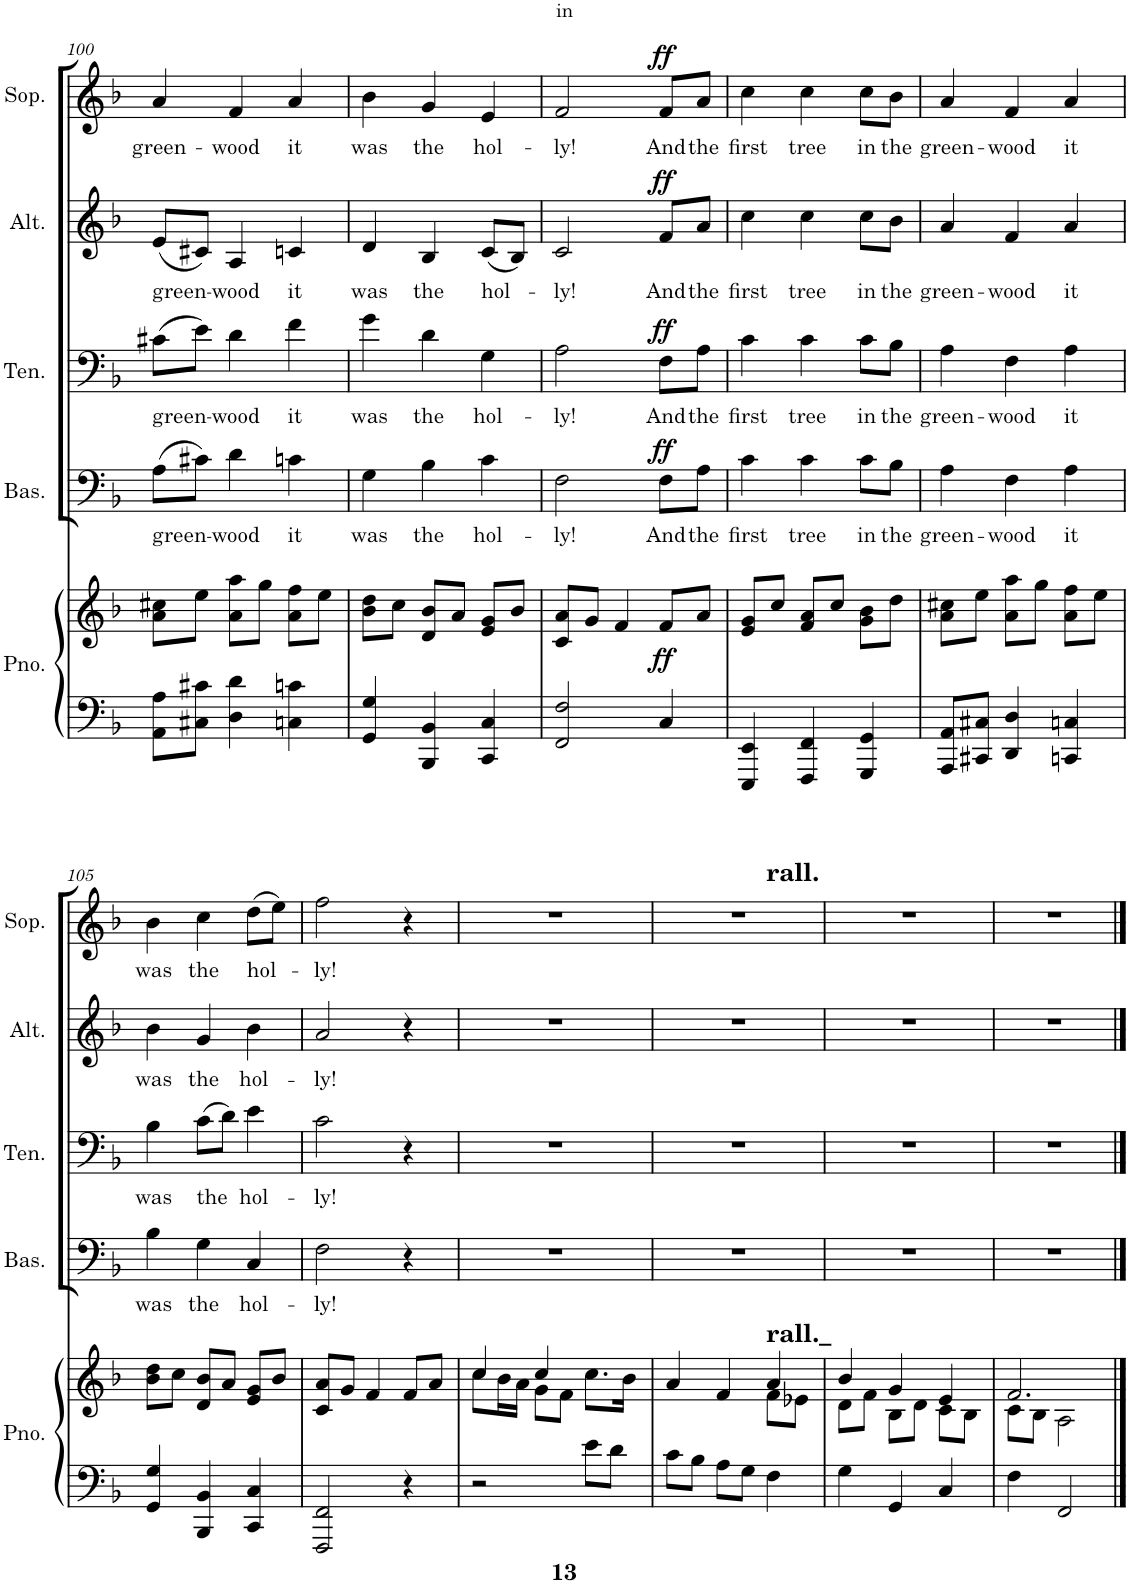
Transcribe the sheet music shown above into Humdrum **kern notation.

**kern	**kern	**dynam	**kern	**text	**dynam	**kern	**text	**dynam	**kern	**text	**dynam	**kern	**text	**dynam
*part5	*part5	*part5	*part4	*part4	*part4	*part3	*part3	*part3	*part2	*part2	*part2	*part1	*part1	*part1
*staff6	*staff5	*staff5/6	*staff4	*staff4	*staff4	*staff3	*staff3	*staff3	*staff2	*staff2	*staff2	*staff1	*staff1	*staff1
*I"Piano	*	*	*I"Bass	*	*	*I"Tenor	*	*	*I"Alto	*	*	*I"Soprano	*	*
*I'Pno.	*	*	*I'Bas.	*	*	*I'Ten.	*	*	*I'Alt.	*	*	*I'Sop.	*	*
!!LO:PB:g=z
*clefF4	*clefG2	*	*clefF4	*	*	*clefF4	*	*	*clefG2	*	*	*clefG2	*	*
*k[b-]	*k[b-]	*	*k[b-]	*	*	*k[b-]	*	*	*k[b-]	*	*	*k[b-]	*	*
*M3/4	*M3/4	*	*M3/4	*	*	*M3/4	*	*	*M3/4	*	*	*M3/4	*	*
=100	=100	=100	=100	=100	=100	=100	=100	=100	=100	=100	=100	=100	=100	=100
!	!	!	!	!LO:LY:b	!	!	!LO:LY:b	!	!	!LO:LY:b	!	!	!LO:LY:b	!
8AA\ 8A\L	8a\ 8cc#X\L	.	(8A\L	green-	.	(8c#X\L	green-	.	(8e/L	green-	.	4a/	green-	.
8C#X\ 8c#X\J	8ee\J	.	8c#X\J)	.	.	8e\J)	.	.	8c#X/J)	.	.	.	.	.
!	!	!	!	!LO:LY:b	!	!	!LO:LY:b	!	!	!LO:LY:b	!	!	!LO:LY:b	!
4D\ 4d\	8a\ 8aa\L	.	4d\	-wood	.	4d\	-wood	.	4A/	-wood	.	4f/	-wood	.
.	8gg\J	.	.	.	.	.	.	.	.	.	.	.	.	.
!	!	!	!	!LO:LY:b	!	!	!LO:LY:b	!	!	!LO:LY:b	!	!	!LO:LY:b	!
4Cn\ 4cn\	8a\ 8ff\L	.	4cn\	it	.	4f\	it	.	4cn/	it	.	4a/	it	.
.	8ee\J	.	.	.	.	.	.	.	.	.	.	.	.	.
=101	=101	=101	=101	=101	=101	=101	=101	=101	=101	=101	=101	=101	=101	=101
!	!	!	!	!LO:LY:b	!	!	!LO:LY:b	!	!	!LO:LY:b	!	!	!LO:LY:b	!
4GG/ 4G/	8b-\ 8dd\L	.	4G\	was	.	4g\	was	.	4d/	was	.	4b-\	was	.
.	8cc\J	.	.	.	.	.	.	.	.	.	.	.	.	.
!	!	!	!	!LO:LY:b	!	!	!LO:LY:b	!	!	!LO:LY:b	!	!	!LO:LY:b	!
4BBB-/ 4BB-/	8d/ 8b-/L	.	4B-\	the	.	4d\	the	.	4B-/	the	.	4g/	the	.
.	8a/J	.	.	.	.	.	.	.	.	.	.	.	.	.
!	!	!	!	!LO:LY:b	!	!	!LO:LY:b	!	!	!LO:LY:b	!	!	!LO:LY:b	!
4CC/ 4C/	8e/ 8g/L	.	4c\	hol-	.	4G\	hol-	.	(8c/L	hol-	.	4e/	hol-	.
.	8b-/J	.	.	.	.	.	.	.	8B-/J)	.	.	.	.	.
=102	=102	=102	=102	=102	=102	=102	=102	=102	=102	=102	=102	=102	=102	=102
!	!	!	!	!LO:LY:b	!	!	!LO:LY:b	!	!	!LO:LY:b	!	!	!LO:LY:b	!
2FF/ 2F/	8c/ 8a/L	.	2F\	-ly!	.	2A\	-ly!	.	2c/	-ly!	.	2f/	-ly!	.
.	8g/J	.	.	.	.	.	.	.	.	.	.	.	.	.
.	4f/	.	.	.	.	.	.	.	.	.	.	.	.	.
!	!	!LO:DY:b	!	!LO:LY:b	!LO:DY:a	!	!LO:LY:b	!LO:DY:a	!	!LO:LY:b	!LO:DY:a	!	!LO:LY:b	!LO:DY:a
4C/	8f/L	ff	8F\L	And	ff	8F\L	And	ff	8f/L	And	ff	8f/L	And	ff
!	!	!	!	!LO:LY:b	!	!	!LO:LY:b	!	!	!LO:LY:b	!	!	!LO:LY:b	!
.	8a/J	.	8A\J	the	.	8A\J	the	.	8a/J	the	.	8a/J	the	.
=103	=103	=103	=103	=103	=103	=103	=103	=103	=103	=103	=103	=103	=103	=103
!	!	!	!	!LO:LY:b	!	!	!LO:LY:b	!	!	!LO:LY:b	!	!	!LO:LY:b	!
4EEE/ 4EE/	8e/ 8g/L	.	4c\	first	.	4c\	first	.	4cc\	first	.	4cc\	first	.
.	8cc/J	.	.	.	.	.	.	.	.	.	.	.	.	.
!	!	!	!	!LO:LY:b	!	!	!LO:LY:b	!	!	!LO:LY:b	!	!	!LO:LY:b	!
4FFF/ 4FF/	8f/ 8a/L	.	4c\	tree	.	4c\	tree	.	4cc\	tree	.	4cc\	tree	.
.	8cc/J	.	.	.	.	.	.	.	.	.	.	.	.	.
!	!	!	!	!LO:LY:b	!	!	!LO:LY:b	!	!	!LO:LY:b	!	!	!LO:LY:b	!
4GGG/ 4GG/	8g\ 8b-\L	.	8c\L	in	.	8c\L	in	.	8cc\L	in	.	8cc\L	in	.
!	!	!	!	!LO:LY:b	!	!	!LO:LY:b	!	!	!LO:LY:b	!	!	!LO:LY:b	!
.	8dd\J	.	8B-\J	the	.	8B-\J	the	.	8b-\J	the	.	8b-\J	the	.
=104	=104	=104	=104	=104	=104	=104	=104	=104	=104	=104	=104	=104	=104	=104
!	!	!	!	!LO:LY:b	!	!	!LO:LY:b	!	!	!LO:LY:b	!	!	!LO:LY:b	!
8AAA/ 8AA/L	8a\ 8cc#X\L	.	4A\	green-	.	4A\	green-	.	4a/	green-	.	4a/	green-	.
8CC#X/ 8C#X/J	8ee\J	.	.	.	.	.	.	.	.	.	.	.	.	.
!	!	!	!	!LO:LY:b	!	!	!LO:LY:b	!	!	!LO:LY:b	!	!	!LO:LY:b	!
4DD/ 4D/	8a\ 8aa\L	.	4F\	-wood	.	4F\	-wood	.	4f/	-wood	.	4f/	-wood	.
.	8gg\J	.	.	.	.	.	.	.	.	.	.	.	.	.
!	!	!	!	!LO:LY:b	!	!	!LO:LY:b	!	!	!LO:LY:b	!	!	!LO:LY:b	!
4CCn/ 4Cn/	8a\ 8ff\L	.	4A\	it	.	4A\	it	.	4a/	it	.	4a/	it	.
.	8ee\J	.	.	.	.	.	.	.	.	.	.	.	.	.
!!LO:LB:g=z
=105	=105	=105	=105	=105	=105	=105	=105	=105	=105	=105	=105	=105	=105	=105
!	!	!	!	!LO:LY:b	!	!	!LO:LY:b	!	!	!LO:LY:b	!	!	!LO:LY:b	!
4GG/ 4G/	8b-\ 8dd\L	.	4B-\	was	.	4B-\	was	.	4b-\	was	.	4b-\	was	.
.	8cc\J	.	.	.	.	.	.	.	.	.	.	.	.	.
!	!	!	!	!LO:LY:b	!	!	!LO:LY:b	!	!	!LO:LY:b	!	!	!LO:LY:b	!
4BBB-/ 4BB-/	8d/ 8b-/L	.	4G\	the	.	(8c\L	the	.	4g/	the	.	4cc\	the	.
.	8a/J	.	.	.	.	8d\J)	.	.	.	.	.	.	.	.
!	!	!	!	!LO:LY:b	!	!	!LO:LY:b	!	!	!LO:LY:b	!	!	!LO:LY:b	!
4CC/ 4C/	8e/ 8g/L	.	4C/	hol-	.	4e\	hol-	.	4b-\	hol-	.	(8dd\L	hol-	.
.	8b-/J	.	.	.	.	.	.	.	.	.	.	8ee\J)	.	.
=106	=106	=106	=106	=106	=106	=106	=106	=106	=106	=106	=106	=106	=106	=106
!	!	!	!	!LO:LY:b	!	!	!LO:LY:b	!	!	!LO:LY:b	!	!	!LO:LY:b	!
2FFF/ 2FF/	8c/ 8a/L	.	2F\	-ly!	.	2c\	-ly!	.	2a/	-ly!	.	2ff\	-ly!	.
.	8g/J	.	.	.	.	.	.	.	.	.	.	.	.	.
.	4f/	.	.	.	.	.	.	.	.	.	.	.	.	.
4r	8f/L	.	4r	.	.	4r	.	.	4r	.	.	4r	.	.
.	8a/J	.	.	.	.	.	.	.	.	.	.	.	.	.
=107	=107	=107	=107	=107	=107	=107	=107	=107	=107	=107	=107	=107	=107	=107
*	*^	*	*	*	*	*	*	*	*	*	*	*	*	*
2r	4cc/	8cc\L	.	2.r	.	.	2.r	.	.	2.r	.	.	2.r	.	.
.	.	16b-\L	.	.	.	.	.	.	.	.	.	.	.	.	.
.	.	16a\JJ	.	.	.	.	.	.	.	.	.	.	.	.	.
.	4cc/	8g\L	.	.	.	.	.	.	.	.	.	.	.	.	.
.	.	8f\J	.	.	.	.	.	.	.	.	.	.	.	.	.
8e\L	8.cc\L	4ryy	.	.	.	.	.	.	.	.	.	.	.	.	.
8d\J	.	.	.	.	.	.	.	.	.	.	.	.	.	.	.
.	16b-\Jk	.	.	.	.	.	.	.	.	.	.	.	.	.	.
=108	=108	=108	=108	=108	=108	=108	=108	=108	=108	=108	=108	=108	=108	=108	=108
*	*	*	*	*	*	*	*	*	*	*	*	*	*^	*	*
8c\L	4a/	2ryy	.	2.r	.	.	2.r	.	.	2.r	.	.	2.r	2ryy	.	.
8B-\J	.	.	.	.	.	.	.	.	.	.	.	.	.	.	.	.
8A\L	4f/	.	.	.	.	.	.	.	.	.	.	.	.	.	.	.
8G\J	.	.	.	.	.	.	.	.	.	.	.	.	.	.	.	.
!	!	!	!	!	!	!	!	!	!	!	!	!	!	!LO:TX:a:t=rall.	!	!
!	!LO:TX:a:B:t=rall._	!	!	!	!	!	!	!	!	!	!	!	!	!	!	!
4F\	4a/	8f\L	.	.	.	.	.	.	.	.	.	.	.	4ryy	.	.
.	.	8e-X\J	.	.	.	.	.	.	.	.	.	.	.	.	.	.
*	*	*	*	*	*	*	*	*	*	*	*	*	*v	*v	*	*
=109	=109	=109	=109	=109	=109	=109	=109	=109	=109	=109	=109	=109	=109	=109	=109
4G\	4b-/	8d\L	.	2.r	.	.	2.r	.	.	2.r	.	.	2.r	.	.
.	.	8f\J	.	.	.	.	.	.	.	.	.	.	.	.	.
4GG/	4g/	8B-\L	.	.	.	.	.	.	.	.	.	.	.	.	.
.	.	8d\J	.	.	.	.	.	.	.	.	.	.	.	.	.
4C/	4e/	8c\L	.	.	.	.	.	.	.	.	.	.	.	.	.
.	.	8B-\J	.	.	.	.	.	.	.	.	.	.	.	.	.
=110	=110	=110	=110	=110	=110	=110	=110	=110	=110	=110	=110	=110	=110	=110	=110
4F\	2.f/	8c\L	.	2.r	.	.	2.r	.	.	2.r	.	.	2.r	.	.
.	.	8B-\J	.	.	.	.	.	.	.	.	.	.	.	.	.
2FF/	.	2A\	.	.	.	.	.	.	.	.	.	.	.	.	.
*	*v	*v	*	*	*	*	*	*	*	*	*	*	*	*	*
==	==	==	==	==	==	==	==	==	==	==	==	==	==	==
*-	*-	*-	*-	*-	*-	*-	*-	*-	*-	*-	*-	*-	*-	*-
